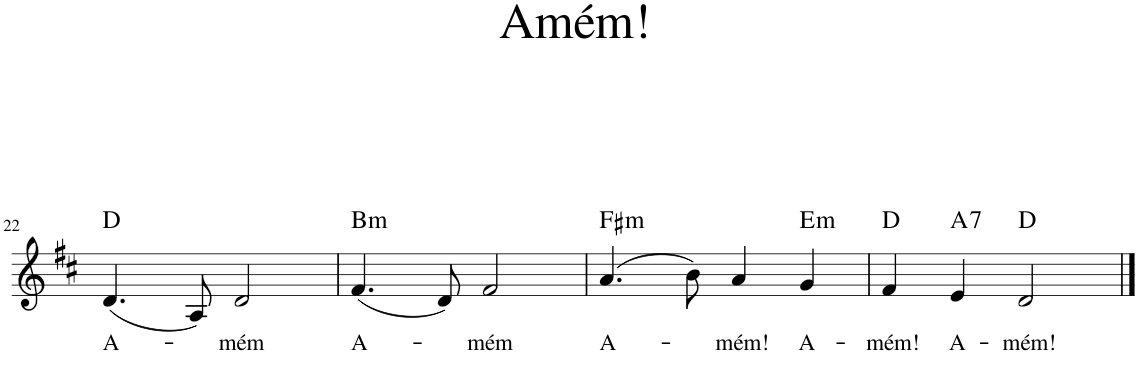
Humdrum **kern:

**kern	**text	**harte
*part1	*part1	*part1
*staff1	*staff1	*
*I"Voz	*	*
*I'Vo.	*	*
!!LO:PB:g=z
*clefG2	*	*
*k[f#c#]	*	*
*M4/4	*	*
*met(c)	*	*
=22	=22	=22
!	!LO:LY:b	!
(4.d/	A-	D:maj
8A/)	.	.
!	!LO:LY:b	!
2d/	-mém	.
=23	=23	=23
!	!LO:LY:b	!LO:H:kt=m
(4.f#/	A-	B:min
8d/)	.	.
!	!LO:LY:b	!
2f#/	-mém	.
=24	=24	=24
!	!LO:LY:b	!LO:H:kt=m
(4.a/	A-	F#:min
8b\)	.	.
!	!LO:LY:b	!
4a/	-mém!	.
!	!LO:LY:b	!LO:H:kt=m
4g/	A-	E:min
=25	=25	=25
!	!LO:LY:b	!
4f#/	-mém!	D:maj
!	!LO:LY:b	!LO:H:kt=7
4e/	A-	A:7
!	!LO:LY:b	!
2d/	-mém!	D:maj
==	==	==
*-	*-	*-
